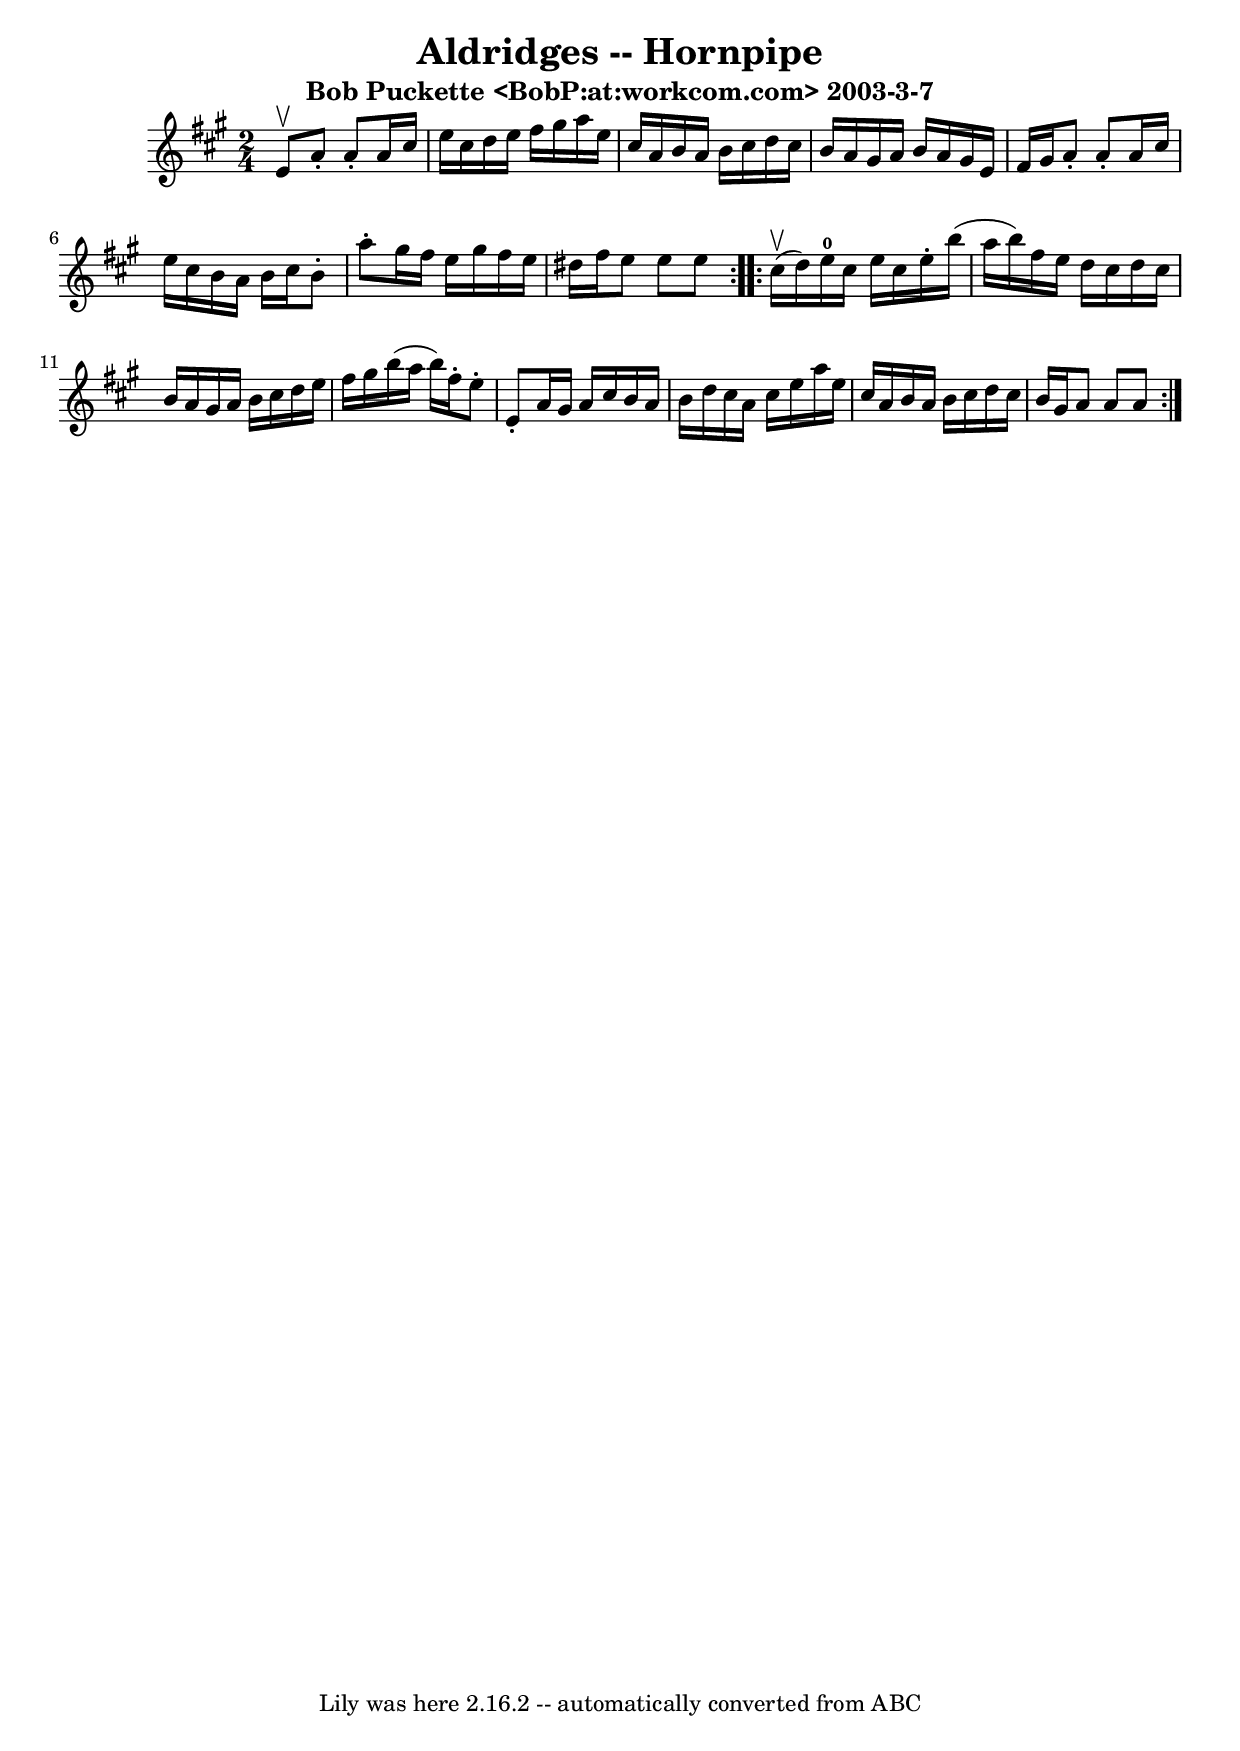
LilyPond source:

\version "2.7.40"
\include "Mammoth.ily"
\header {
	%% book = "Cole's 1000 Fiddle Tunes"
	crossRefNumber = "1"
	footnotes = ""
	subtitle = "Bob Puckette <BobP:at:workcom.com> 2003-3-7"
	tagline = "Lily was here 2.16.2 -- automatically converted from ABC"
	title = "Aldridges -- Hornpipe"
}
voicedefault =  {


\repeat volta 2 {
\time 2/4 \key a \major e'8^\upbow |
 a'8 -. a'8 -. a'16    
cis''16 e''16 cis''16  |
 d''16 e''16 fis''16 gis''16    
a''16 e''16 cis''16 a'16  |
 b'16 a'16 b'16 cis''16   
 d''16 cis''16 b'16 a'16  |
 gis'16 a'16 b'16 a'16    
gis'16 e'16 fis'16 gis'16  |
 a'8 -. a'8 -. a'16    
cis''16 e''16 cis''16  |
 b'16 a'16 b'16 cis''16 b'8 
-. a''8 -. |
 gis''16 fis''16 e''16 gis''16 fis''16    
e''16 dis''16 fis''16  |
 e''8 e''8 e''8  }     
\repeat volta 2 { cis''16 (^\upbow d''16) |
 e''16-0   
cis''16 e''16 cis''16 e''16 -. b''16 (a''16 b''16) |
 
 fis''16 e''16 d''16 cis''16 d''16 cis''16 b'16 a'16  
|
 gis'16 a'16 b'16 cis''16 d''16 e''16 fis''16    
gis''16  |
 b''16 (a''16 b''16) fis''16 -. e''8 -. e'8 
-. |
 a'16 gis'16 a'16 cis''16 b'16 a'16 b'16    
d''16  |
 cis''16 a'16 cis''16 e''16 a''16 e''16    
cis''16 a'16  |
 b'16 a'16 b'16 cis''16 d''16 cis''16 
 b'16 gis'16  |
 a'8 a'8 a'8  }   
}

\score{
    <<

	\context Staff="default"
	{
	    \voicedefault 
	}

    >>
	\layout {
	}
	\midi {}
}
